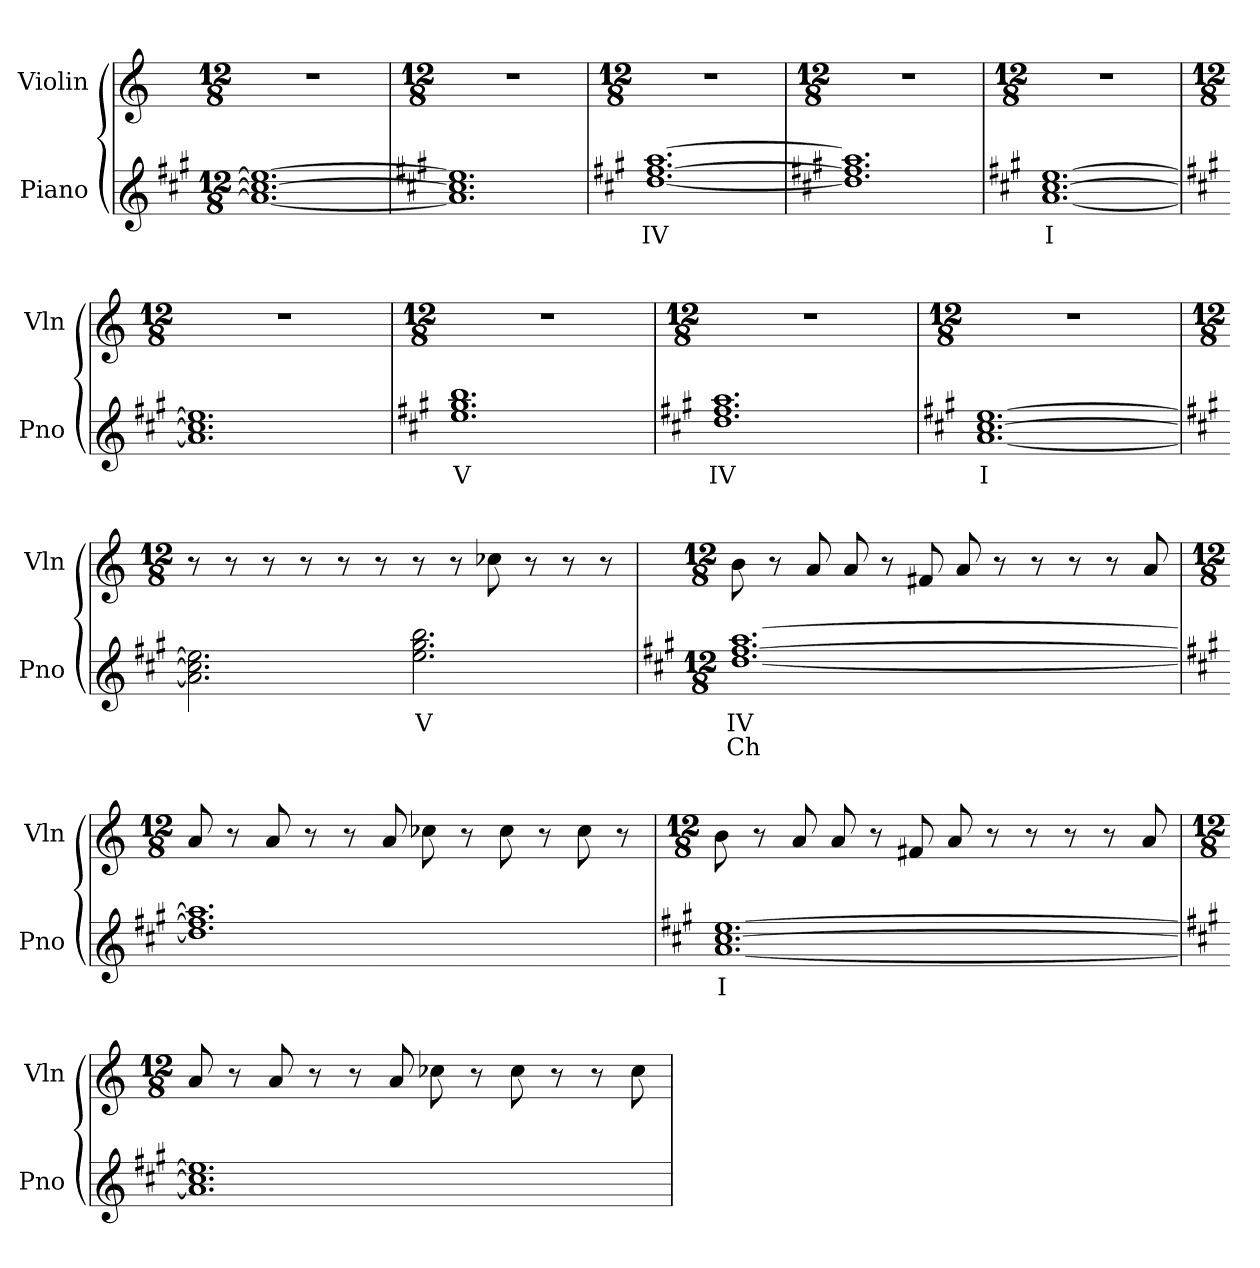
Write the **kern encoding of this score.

**kern	**text	**text	**kern
*part2	*part2	*part2	*part1
*staff2	*staff2	*staff2	*staff1
*I"Piano	*	*	*I"Violin
*I'Pno	*	*	*I'Vln
*k[f#c#g#]	*	*	*
*A:	*	*	*
*M12/8	*	*	*M12/8
=	=	=	=
1.a_ 1.cc#_ 1.ee_	.	.	1.r
=	=	=	=
*k[f#c#g#]	*	*	*
*A:	*	*	*
*	*	*	*M12/8
1.a] 1.cc#] 1.ee]	.	.	1.r
=	=	=	=
*k[f#c#g#]	*	*	*
*A:	*	*	*
*	*	*	*M12/8
[1.dd [1.ff# [1.aa	IV	.	1.r
=	=	=	=
*k[f#c#g#]	*	*	*
*A:	*	*	*
*	*	*	*M12/8
1.dd] 1.ff#] 1.aa]	.	.	1.r
=	=	=	=
*k[f#c#g#]	*	*	*
*A:	*	*	*
*	*	*	*M12/8
[1.a [1.cc# [1.ee	I	.	1.r
=	=	=	=
*k[f#c#g#]	*	*	*
*A:	*	*	*
*	*	*	*M12/8
1.a] 1.cc#] 1.ee]	.	.	1.r
=	=	=	=
*k[f#c#g#]	*	*	*
*A:	*	*	*
*	*	*	*M12/8
1.ee 1.gg# 1.bb	V	.	1.r
=	=	=	=
*k[f#c#g#]	*	*	*
*A:	*	*	*
*	*	*	*M12/8
1.dd 1.ff# 1.aa	IV	.	1.r
=	=	=	=
*k[f#c#g#]	*	*	*
*A:	*	*	*
*	*	*	*M12/8
[1.a [1.cc# [1.ee	I	.	1.r
=	=	=	=
*k[f#c#g#]	*	*	*
*A:	*	*	*
*	*	*	*M12/8
2.a] 2.cc#] 2.ee]	.	.	8r
.	.	.	8r
.	.	.	8r
.	.	.	8r
.	.	.	8r
.	.	.	8r
2.ee 2.gg# 2.bb	V	.	8r
.	.	.	8r
.	.	.	8cc-X
.	.	.	8r
.	.	.	8r
.	.	.	8r
=	=	=	=
*k[f#c#g#]	*	*	*
*A:	*	*	*
*M12/8	*	*	*M12/8
[1.dd [1.ff# [1.aa	IV	Ch	8b
.	.	.	8r
.	.	.	8a
.	.	.	8a
.	.	.	8r
.	.	.	8f#X
.	.	.	8a
.	.	.	8r
.	.	.	8r
.	.	.	8r
.	.	.	8r
.	.	.	8a
=	=	=	=
*k[f#c#g#]	*	*	*
*A:	*	*	*
*	*	*	*M12/8
1.dd] 1.ff#] 1.aa]	.	.	8a
.	.	.	8r
.	.	.	8a
.	.	.	8r
.	.	.	8r
.	.	.	8a
.	.	.	8cc-X
.	.	.	8r
.	.	.	8cc-
.	.	.	8r
.	.	.	8cc-
.	.	.	8r
=	=	=	=
*k[f#c#g#]	*	*	*
*A:	*	*	*
*	*	*	*M12/8
[1.a [1.cc# [1.ee	I	.	8b
.	.	.	8r
.	.	.	8a
.	.	.	8a
.	.	.	8r
.	.	.	8f#X
.	.	.	8a
.	.	.	8r
.	.	.	8r
.	.	.	8r
.	.	.	8r
.	.	.	8a
=	=	=	=
*k[f#c#g#]	*	*	*
*A:	*	*	*
*	*	*	*M12/8
1.a] 1.cc#] 1.ee]	.	.	8a
.	.	.	8r
.	.	.	8a
.	.	.	8r
.	.	.	8r
.	.	.	8a
.	.	.	8cc-X
.	.	.	8r
.	.	.	8cc-
.	.	.	8r
.	.	.	8r
.	.	.	8cc-
=	=	=	=
*-	*-	*-	*-
